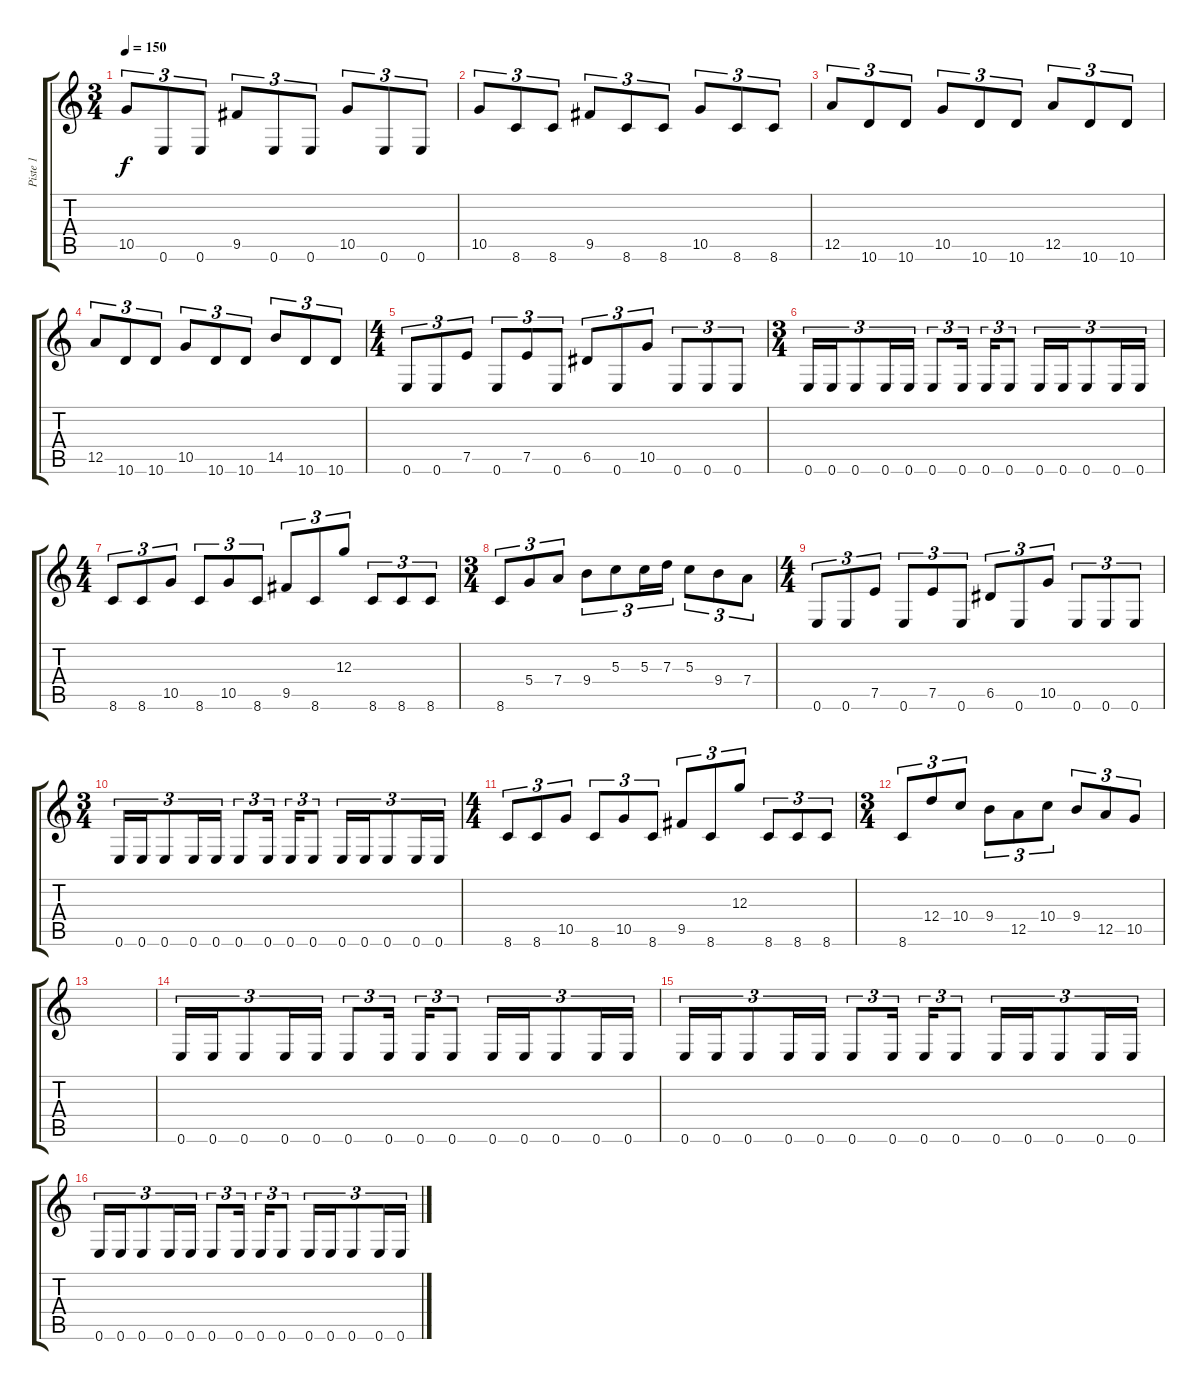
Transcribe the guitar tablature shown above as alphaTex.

\track ("Piste 1" "Piste 1") {instrument distortionguitar}
\staff {score tabs}
\tuning (E4 B3 G3 D3 A2 E2) {hide}
\ts (3 4)
\tempo 150
\clef g2
\ks c
10.5.8{tu (3 2) dy f} 0.6.8{tu (3 2)} 0.6.8{tu (3 2)} 9.5.8{tu (3 2)} 0.6.8{tu (3 2)} 0.6.8{tu (3 2)} 10.5.8{tu (3 2)} 0.6.8{tu (3 2)} 0.6.8{tu (3 2)} |
10.5.8{tu (3 2)} 8.6.8{tu (3 2)} 8.6.8{tu (3 2)} 9.5.8{tu (3 2)} 8.6.8{tu (3 2)} 8.6.8{tu (3 2)} 10.5.8{tu (3 2)} 8.6.8{tu (3 2)} 8.6.8{tu (3 2)} |
12.5.8{tu (3 2)} 10.6.8{tu (3 2)} 10.6.8{tu (3 2)} 10.5.8{tu (3 2)} 10.6.8{tu (3 2)} 10.6.8{tu (3 2)} 12.5.8{tu (3 2)} 10.6.8{tu (3 2)} 10.6.8{tu (3 2)} |
12.5.8{tu (3 2)} 10.6.8{tu (3 2)} 10.6.8{tu (3 2)} 10.5.8{tu (3 2)} 10.6.8{tu (3 2)} 10.6.8{tu (3 2)} 14.5.8{tu (3 2)} 10.6.8{tu (3 2)} 10.6.8{tu (3 2)} |
\ts (4 4)
0.6.8{tu (3 2)} 0.6.8{tu (3 2)} 7.5.8{tu (3 2)} 0.6.8{tu (3 2)} 7.5.8{tu (3 2)} 0.6.8{tu (3 2)} 6.5.8{tu (3 2)} 0.6.8{tu (3 2)} 10.5.8{tu (3 2)} 0.6.8{tu (3 2)} 0.6.8{tu (3 2)} 0.6.8{tu (3 2)} |
\ts (3 4)
0.6.16{tu (3 2)} 0.6.16{tu (3 2)} 0.6.8{tu (3 2)} 0.6.16{tu (3 2)} 0.6.16{tu (3 2)} 0.6.8{tu (3 2)} 0.6.16{tu (3 2)} 0.6.16{tu (3 2)} 0.6.8{tu (3 2)} 0.6.16{tu (3 2)} 0.6.16{tu (3 2)} 0.6.8{tu (3 2)} 0.6.16{tu (3 2)} 0.6.16{tu (3 2)} |
\ts (4 4)
8.6.8{tu (3 2)} 8.6.8{tu (3 2)} 10.5.8{tu (3 2)} 8.6.8{tu (3 2)} 10.5.8{tu (3 2)} 8.6.8{tu (3 2)} 9.5.8{tu (3 2)} 8.6.8{tu (3 2)} 12.3.8{tu (3 2)} 8.6.8{tu (3 2)} 8.6.8{tu (3 2)} 8.6.8{tu (3 2)} |
\ts (3 4)
8.6.8{tu (3 2)} 5.4.8{tu (3 2)} 7.4.8{tu (3 2)} 9.4.8{tu (3 2)} 5.3.8{tu (3 2)} 5.3.16{tu (3 2)} 7.3.16{tu (3 2)} 5.3.8{tu (3 2)} 9.4.8{tu (3 2)} 7.4.8{tu (3 2)} |
\ts (4 4)
0.6.8{tu (3 2)} 0.6.8{tu (3 2)} 7.5.8{tu (3 2)} 0.6.8{tu (3 2)} 7.5.8{tu (3 2)} 0.6.8{tu (3 2)} 6.5.8{tu (3 2)} 0.6.8{tu (3 2)} 10.5.8{tu (3 2)} 0.6.8{tu (3 2)} 0.6.8{tu (3 2)} 0.6.8{tu (3 2)} |
\ts (3 4)
0.6.16{tu (3 2)} 0.6.16{tu (3 2)} 0.6.8{tu (3 2)} 0.6.16{tu (3 2)} 0.6.16{tu (3 2)} 0.6.8{tu (3 2)} 0.6.16{tu (3 2)} 0.6.16{tu (3 2)} 0.6.8{tu (3 2)} 0.6.16{tu (3 2)} 0.6.16{tu (3 2)} 0.6.8{tu (3 2)} 0.6.16{tu (3 2)} 0.6.16{tu (3 2)} |
\ts (4 4)
8.6.8{tu (3 2)} 8.6.8{tu (3 2)} 10.5.8{tu (3 2)} 8.6.8{tu (3 2)} 10.5.8{tu (3 2)} 8.6.8{tu (3 2)} 9.5.8{tu (3 2)} 8.6.8{tu (3 2)} 12.3.8{tu (3 2)} 8.6.8{tu (3 2)} 8.6.8{tu (3 2)} 8.6.8{tu (3 2)} |
\ts (3 4)
8.6.8{tu (3 2)} 12.4.8{tu (3 2)} 10.4.8{tu (3 2)} 9.4.8{tu (3 2)} 12.5.8{tu (3 2)} 10.4.8{tu (3 2)} 9.4.8{tu (3 2)} 12.5.8{tu (3 2)} 10.5.8{tu (3 2)} |
|
0.6.16{tu (3 2)} 0.6.16{tu (3 2)} 0.6.8{tu (3 2)} 0.6.16{tu (3 2)} 0.6.16{tu (3 2)} 0.6.8{tu (3 2)} 0.6.16{tu (3 2)} 0.6.16{tu (3 2)} 0.6.8{tu (3 2)} 0.6.16{tu (3 2)} 0.6.16{tu (3 2)} 0.6.8{tu (3 2)} 0.6.16{tu (3 2)} 0.6.16{tu (3 2)} |
0.6.16{tu (3 2)} 0.6.16{tu (3 2)} 0.6.8{tu (3 2)} 0.6.16{tu (3 2)} 0.6.16{tu (3 2)} 0.6.8{tu (3 2)} 0.6.16{tu (3 2)} 0.6.16{tu (3 2)} 0.6.8{tu (3 2)} 0.6.16{tu (3 2)} 0.6.16{tu (3 2)} 0.6.8{tu (3 2)} 0.6.16{tu (3 2)} 0.6.16{tu (3 2)} |
0.6.16{tu (3 2)} 0.6.16{tu (3 2)} 0.6.8{tu (3 2)} 0.6.16{tu (3 2)} 0.6.16{tu (3 2)} 0.6.8{tu (3 2)} 0.6.16{tu (3 2)} 0.6.16{tu (3 2)} 0.6.8{tu (3 2)} 0.6.16{tu (3 2)} 0.6.16{tu (3 2)} 0.6.8{tu (3 2)} 0.6.16{tu (3 2)} 0.6.16{tu (3 2)}
